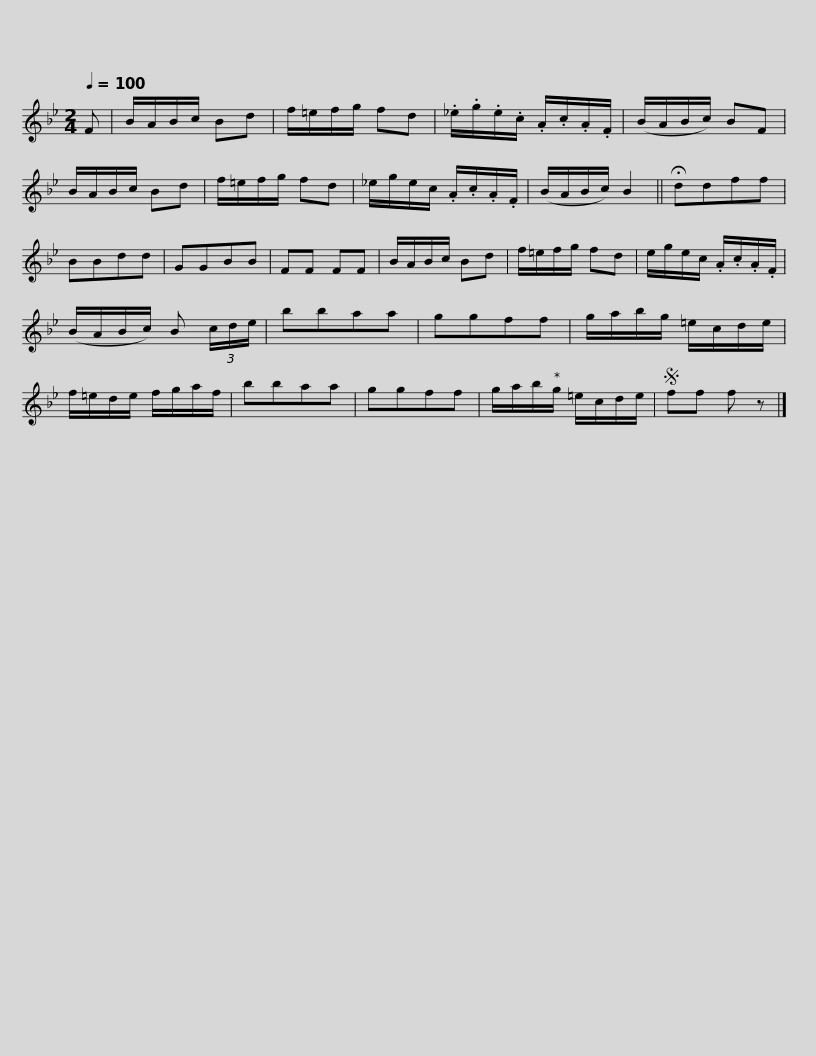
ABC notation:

X:1
L:1/8
Q:1/4=100
M:2/4
I:linebreak $
K:Bb
V:1 treble
V:1
 F | B/A/B/c/ Bd | f/=e/f/g/ fd | ._e/.g/.e/.c/ .A/.c/.A/.F/ | (B/A/B/c/) BF | %5
 B/A/B/c/ Bd | f/=e/f/g/ fd |$ _e/g/e/c/ .A/.c/.A/.F/ | (B/A/B/c/) B2 || !fermata!ddff | %10
 BBdd | GGBB | FF FF | B/A/B/c/ Bd | f/=e/f/g/ fd |$ %15
 e/g/e/c/ .A/.c/.A/.F/ | (B/A/B/c/) B (3c/d/e/ | bbaa | ggff | g/a/b/g/ =e/c/d/e/ | %20
 f/=e/d/e/ f/g/a/f/ | bbaa |$ ggff | g/a/b/g/ =e/c/d/e/ |S ff f z |] %25
